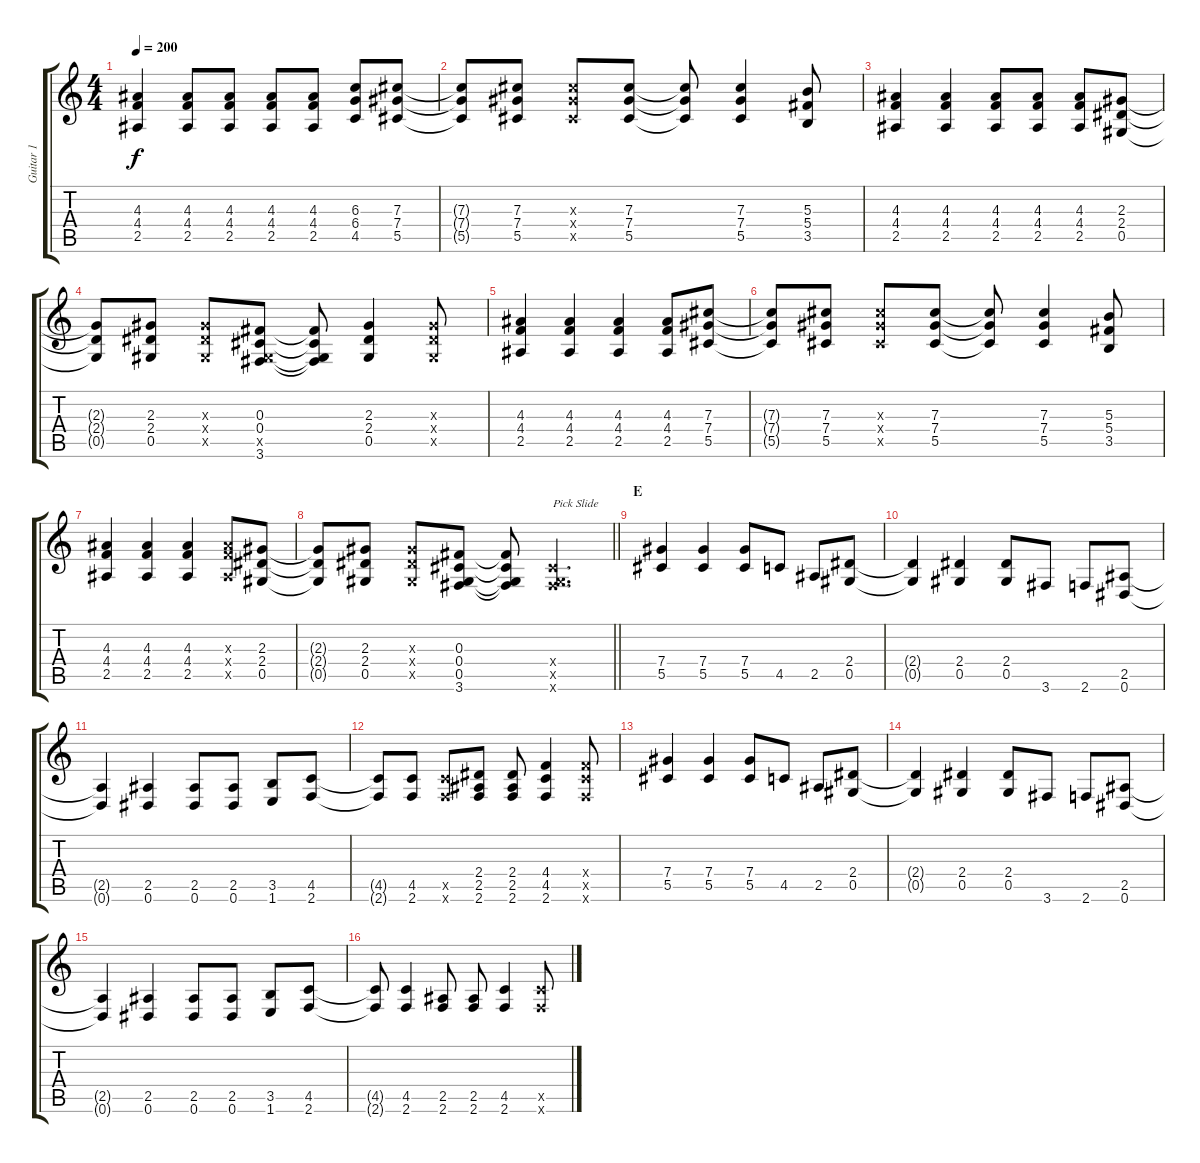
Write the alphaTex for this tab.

\track ("Guitar 1" "Guitar 1") {instrument overdrivenguitar}
\staff {score tabs}
\tuning (Eb4 Bb3 Gb3 Db3 Ab2 Eb2) {hide}
\ts (4 4)
\tempo 200
\clef g2
\ks c
(4.3 4.4 2.5).4{dy f} (4.3 4.4 2.5).8 (4.3 4.4 2.5).8 (4.3 4.4 2.5).8 (4.3 4.4 2.5).8 (6.3 6.4 4.5).8 (7.3 7.4 5.5).8 |
(7.3{t} 7.4{t} 5.5{t}).8 (7.3 7.4 5.5).8 (7.3{x} 7.4{x} 5.5{x}).8 (7.3 7.4 5.5).8 (7.3{t} 7.4{t} 5.5{t}).8 (7.3 7.4 5.5).4 (5.3 5.4 3.5).8 |
(4.3 4.4 2.5).4 (4.3 4.4 2.5).4 (4.3 4.4 2.5).8 (4.3 4.4 2.5).8 (4.3 4.4 2.5).8 (2.3 2.4 0.5).8 |
(2.3{t} 2.4{t} 0.5{t}).8 (2.3 2.4 0.5).8 (2.3{x} 2.4{x} 0.5{x}).8 (0.3 0.4 0.5{x} 3.6).8 (0.3{t} 0.4{t} 0.5{t} 3.6{t}).8 (2.3 2.4 0.5).4 (2.3{x} 2.4{x} 0.5{x}).8 |
(4.3 4.4 2.5).4 (4.3 4.4 2.5).4 (4.3 4.4 2.5).4 (4.3 4.4 2.5).8 (7.3 7.4 5.5).8 |
(7.3{t} 7.4{t} 5.5{t}).8 (7.3 7.4 5.5).8 (7.3{x} 7.4{x} 5.5{x}).8 (7.3 7.4 5.5).8 (7.3{t} 7.4{t} 5.5{t}).8 (7.3 7.4 5.5).4 (5.3 5.4 3.5).8 |
(4.3 4.4 2.5).4 (4.3 4.4 2.5).4 (4.3 4.4 2.5).4 (4.3{x} 4.4{x} 2.5{x}).8 (2.3 2.4 0.5).8 |
\barLineRight lightlight
(2.3{t} 2.4{t} 0.5{t}).8 (2.3 2.4 0.5).8 (2.3{x} 2.4{x} 0.5{x}).8 (0.3 0.4 0.5 3.6).8 (0.3{t} 0.4{t} 0.5{t} 3.6{t}).8 (0.4{x} 0.5{x} 3.6{x}).4{d txt "Pick Slide"} |
\section ("" "E")
(7.4 5.5).4 (7.4 5.5).4 (7.4 5.5).8 4.5.8 2.5.8 (2.4 0.5).8 |
(2.4{t} 0.5{t}).4 (2.4 0.5).4 (2.4 0.5).8 3.6.8 2.6.8 (2.5 0.6).8 |
(2.5{t} 0.6{t}).4 (2.5 0.6).4 (2.5 0.6).8 (2.5 0.6).8 (3.5 1.6).8 (4.5 2.6).8 |
(4.5{t} 2.6{t}).8 (4.5 2.6).8 (4.5{x} 2.6{x}).8 (2.4 2.5 2.6).8 (2.4 2.5 2.6).8 (4.4 4.5 2.6).4 (4.4{x} 4.5{x} 2.6{x}).8 |
(7.4 5.5).4 (7.4 5.5).4 (7.4 5.5).8 4.5.8 2.5.8 (2.4 0.5).8 |
(2.4{t} 0.5{t}).4 (2.4 0.5).4 (2.4 0.5).8 3.6.8 2.6.8 (2.5 0.6).8 |
(2.5{t} 0.6{t}).4 (2.5 0.6).4 (2.5 0.6).8 (2.5 0.6).8 (3.5 1.6).8 (4.5 2.6).8 |
(4.5{t} 2.6{t}).8 (4.5 2.6).4 (2.5 2.6).8 (2.5 2.6).8 (4.5 2.6).4 (4.5{x} 2.6{x}).8
